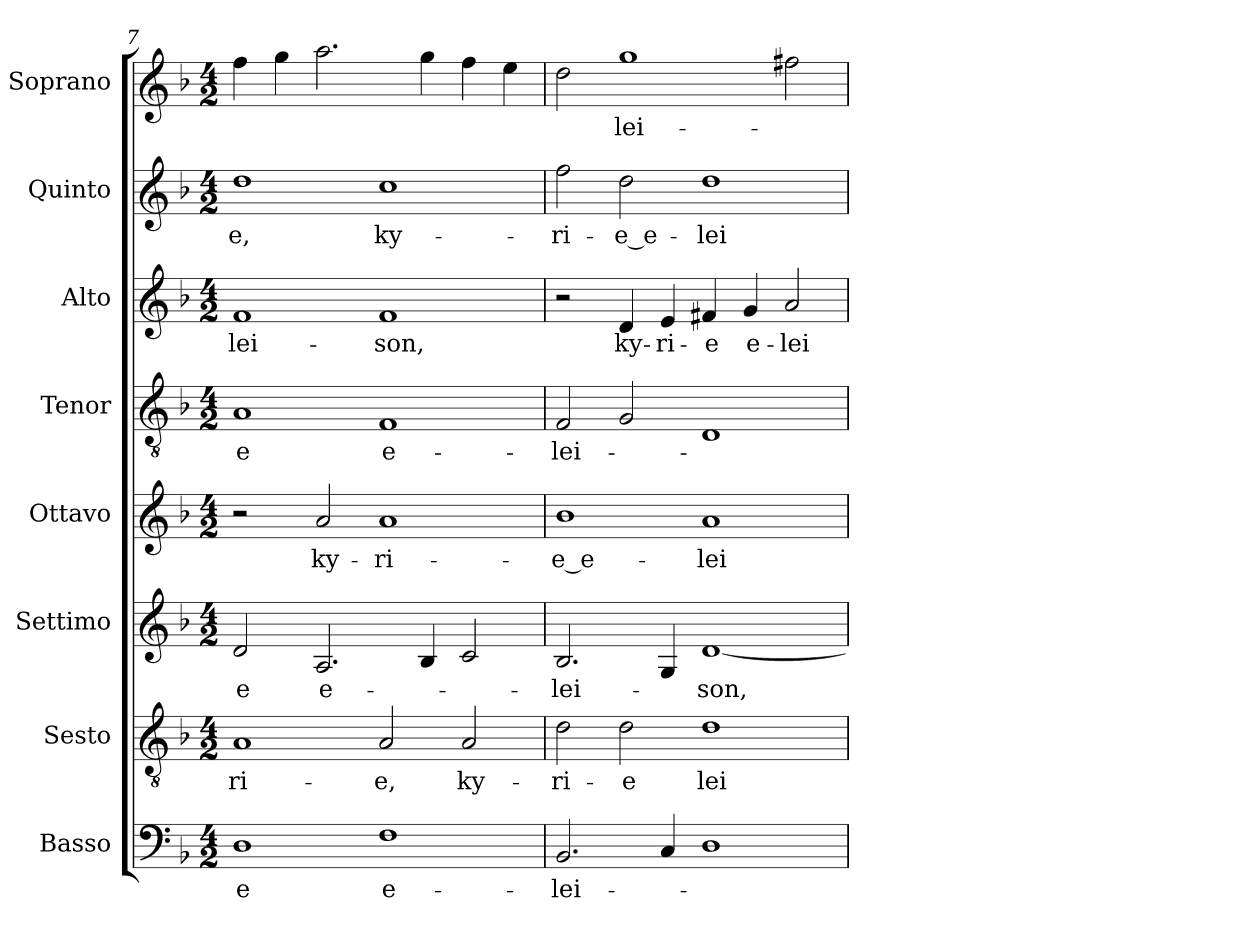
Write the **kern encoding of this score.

**kern	**text	**kern	**text	**kern	**text	**kern	**text	**kern	**text	**kern	**text	**kern	**text	**kern	**text
*part8	*part8	*part7	*part7	*part6	*part6	*part5	*part5	*part4	*part4	*part3	*part3	*part2	*part2	*part1	*part1
*staff8	*staff8	*staff7	*staff7	*staff6	*staff6	*staff5	*staff5	*staff4	*staff4	*staff3	*staff3	*staff2	*staff2	*staff1	*staff1
*I"Basso	*	*I"Sesto	*	*I"Settimo	*	*I"Ottavo	*	*I"Tenor	*	*I"Alto	*	*I"Quinto	*	*I"Soprano	*
*I'B.	*	*I'Ss.	*	*I'St.	*	*I'Ot.	*	*I'T.	*	*I'A.	*	*I'Q.	*	*I'S.	*
!!LO:LB:g=z
*clefF4	*	*clefGv2	*	*clefG2	*	*clefG2	*	*clefGv2	*	*clefG2	*	*clefG2	*	*clefG2	*
*	*	*ITrd7c12	*	*	*	*	*	*ITrd7c12	*	*	*	*	*	*	*
*k[b-]	*	*k[b-]	*	*k[b-]	*	*k[b-]	*	*k[b-]	*	*k[b-]	*	*k[b-]	*	*k[b-]	*
*F:	*	*F:	*	*F:	*	*F:	*	*F:	*	*F:	*	*F:	*	*F:	*
*M4/2	*	*M4/2	*	*M4/2	*	*M4/2	*	*M4/2	*	*M4/2	*	*M4/2	*	*M4/2	*
=7	=7	=7	=7	=7	=7	=7	=7	=7	=7	=7	=7	=7	=7	=7	=7
!	!LO:LY:b:color=#000000	!	!	!	!	!	!	!	!	!	!	!	!	!	!
!	!	!	!LO:LY:b:color=#000000	!	!	!	!	!	!	!	!	!	!	!	!
!	!	!	!	!	!LO:LY:b:color=#000000	!	!	!	!	!	!	!	!	!	!
!	!	!	!	!	!	!	!	!	!LO:LY:b:color=#000000	!	!	!	!	!	!
!	!	!	!	!	!	!	!	!	!	!	!LO:LY:b:color=#000000	!	!	!	!
!	!	!	!	!	!	!	!	!	!	!	!	!	!LO:LY:b:color=#000000	!	!
1Di	-e	1AAi	-ri-	2di/	-e	2r	.	1AAi	-e	1fi	-lei-	1ddi	-e,	4ffi\	.
.	.	.	.	.	.	.	.	.	.	.	.	.	.	4ggi\	.
!	!	!	!	!	!LO:LY:b:color=#000000	!	!	!	!	!	!	!	!	!	!
!	!	!	!	!	!	!	!LO:LY:b:color=#000000	!	!	!	!	!	!	!	!
.	.	.	.	2.Ai/	e-	2ai/	ky-	.	.	.	.	.	.	2.aai\	.
!	!LO:LY:b:color=#000000	!	!	!	!	!	!	!	!	!	!	!	!	!	!
!	!	!	!LO:LY:b:color=#000000	!	!	!	!	!	!	!	!	!	!	!	!
!	!	!	!	!	!	!	!LO:LY:b:color=#000000	!	!	!	!	!	!	!	!
!	!	!	!	!	!	!	!	!	!LO:LY:b:color=#000000	!	!	!	!	!	!
!	!	!	!	!	!	!	!	!	!	!	!LO:LY:b:color=#000000	!	!	!	!
!	!	!	!	!	!	!	!	!	!	!	!	!	!LO:LY:b:color=#000000	!	!
1Fi	e-	2AAi/	-e,	.	.	1ai	-ri-	1FFi	e-	1fi	-son,	1cci	ky-	.	.
.	.	.	.	4B-i/	.	.	.	.	.	.	.	.	.	4ggi\	.
!	!	!	!LO:LY:b:color=#000000	!	!	!	!	!	!	!	!	!	!	!	!
.	.	2AAi/	ky-	2ci/	.	.	.	.	.	.	.	.	.	4ffi\	.
.	.	.	.	.	.	.	.	.	.	.	.	.	.	4eei\	.
=8	=8	=8	=8	=8	=8	=8	=8	=8	=8	=8	=8	=8	=8	=8	=8
!	!LO:LY:b:color=#000000	!	!	!	!	!	!	!	!	!	!	!	!	!	!
!	!	!	!LO:LY:b:color=#000000	!	!	!	!	!	!	!	!	!	!	!	!
!	!	!	!	!	!LO:LY:b:color=#000000	!	!	!	!	!	!	!	!	!	!
!	!	!	!	!	!	!	!LO:LY:b:color=#000000	!	!	!	!	!	!	!	!
!	!	!	!	!	!	!	!	!	!LO:LY:b:color=#000000	!	!	!	!	!	!
!	!	!	!	!	!	!	!	!	!	!	!	!	!LO:LY:b:color=#000000	!	!
2.BB-i/	-lei-	2Di\	-ri-	2.B-i/	-lei-	1b-i	-e_e-	2FFi/	-lei-	2r	.	2ffi\	-ri-	2ddi\	.
!	!	!	!LO:LY:b:color=#000000	!	!	!	!	!	!	!	!	!	!	!	!
!	!	!	!	!	!	!	!	!	!	!	!LO:LY:b:color=#000000	!	!	!	!
!	!	!	!	!	!	!	!	!	!	!	!	!	!LO:LY:b:color=#000000	!	!
!	!	!	!	!	!	!	!	!	!	!	!	!	!	!	!LO:LY:b:color=#000000
.	.	2Di\	-e	.	.	.	.	2GGi/	.	4di/	ky-	2ddi\	-e_e-	1ggi	-lei-
!	!	!	!	!	!	!	!	!	!	!	!LO:LY:b:color=#000000	!	!	!	!
4Ci/	.	.	.	4Gi/	.	.	.	.	.	4ei/	-ri-	.	.	.	.
!	!	!	!LO:LY:b:color=#000000	!	!	!	!	!	!	!	!	!	!	!	!
!	!	!	!	!	!LO:LY:b:color=#000000	!	!	!	!	!	!	!	!	!	!
!	!	!	!	!	!	!	!LO:LY:b:color=#000000	!	!	!	!	!	!	!	!
!	!	!	!	!	!	!	!	!	!	!	!LO:LY:b:color=#000000	!	!	!	!
!	!	!	!	!	!	!	!	!	!	!	!	!	!LO:LY:b:color=#000000	!	!
1Di	.	1Di	lei-	[1di	-son,	1ai	-lei-	1DDi	.	4f#Xi/	-e	1ddi	-lei-	.	.
!	!	!	!	!	!	!	!	!	!	!	!LO:LY:b:color=#000000	!	!	!	!
.	.	.	.	.	.	.	.	.	.	4gi/	e-	.	.	.	.
!	!	!	!	!	!	!	!	!	!	!	!LO:LY:b:color=#000000	!	!	!	!
.	.	.	.	.	.	.	.	.	.	2ai/	-lei-	.	.	2ff#Xi\	.
=	=	=	=	=	=	=	=	=	=	=	=	=	=	=	=
*-	*-	*-	*-	*-	*-	*-	*-	*-	*-	*-	*-	*-	*-	*-	*-
